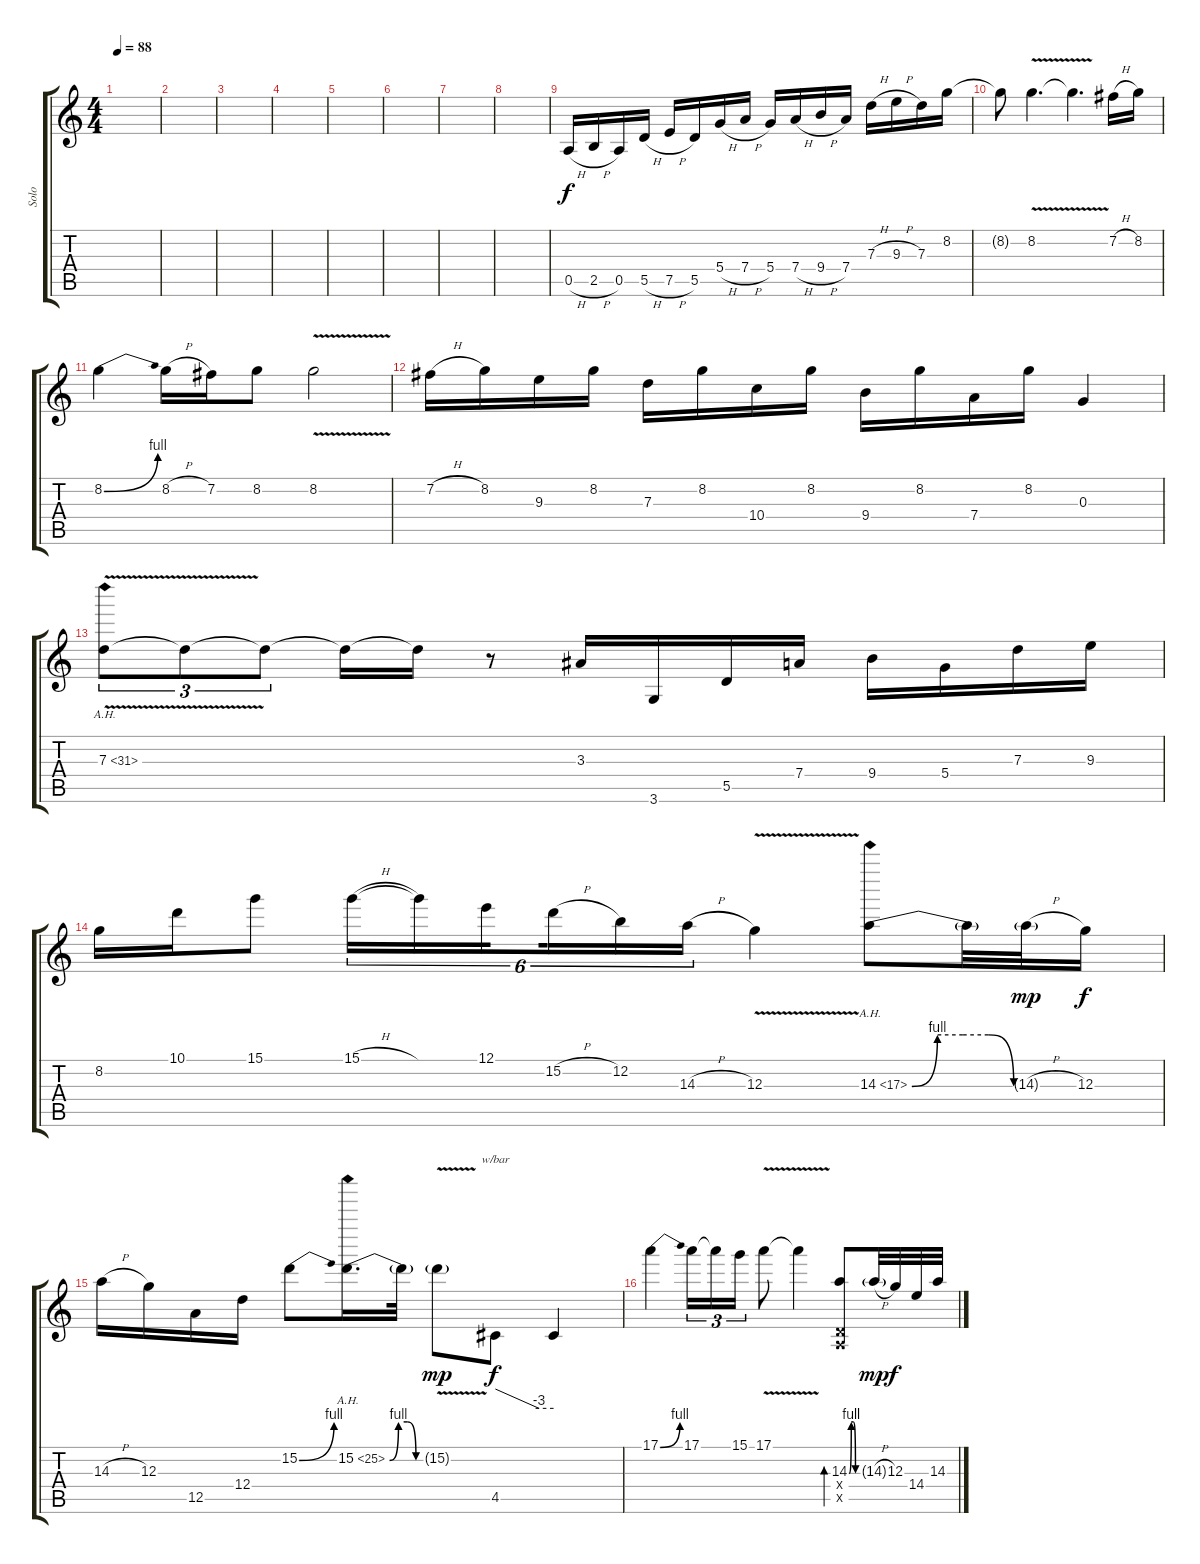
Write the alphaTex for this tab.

\track ("Solo" "Solo") {instrument distortionguitar}
\staff {score tabs}
\tuning (E4 B3 G3 D3 A2 E2) {hide}
\ts (4 4)
\tempo 88
\clef g2
\ks c
|
|
|
|
|
|
|
|
0.5{h}.16{volume 16 balance 6 instrument distortionguitar} 2.5{h}.16 0.5.16 5.5{h}.16 7.5{h}.16 5.5.16 5.4{h}.16 7.4{h}.16 5.4.16 7.4{h}.16 9.4{h}.16 7.4.16 7.3{h}.16 9.3{h}.16 7.3.16 8.2.16 |
8.2{t}.8 8.2{v}.4{d} 8.2{v t}.4{d} 7.2{h}.16 8.2.16 |
8.2{be (bend 0 0 60 4)}.4 8.2{h}.16 7.2.16 8.2.8 8.2{v}.2 |
7.2{h}.16 8.2.16 9.3.16 8.2.16 7.3.16 8.2.16 10.4.16 8.2.16 9.4.16 8.2.16 7.4.16 8.2.16 0.3.4 |
7.3{ah 24 v}.8{tu (3 2)} 7.3{t}.8{tu (3 2)} 7.3{t}.8{tu (3 2)} 7.3{t}.16 7.3{t}.16 r.8 3.3.16 3.6.16 5.5.16 7.4.16 9.4.16 5.4.16 7.3.16 9.3.16 |
8.2.16 10.1.16 15.1.8 15.1{h}.16{tu (6 4)} 15.1{t}.16{tu (6 4)} 12.1.16{tu (6 4) beam splitsecondary} 15.2{h}.16{tu (6 4)} 12.2.16{tu (6 4)} 14.3{h}.16{tu (6 4)} 12.3{v}.4 14.3{be (custom 0 0 15 4 30 4 45 4 60 0) ah 3}.8 14.3{t}.32 14.3{h g}.32{dy mp} 12.3.16{dy f} |
14.3{h}.16 12.3.16 12.5.16 12.4.16 15.2{be (bend 0 0 60 4)}.8 15.2{be (custom 0 0 15 4 30 4 45 0 60 0) ah 10}.16{d} 15.2{t}.32 15.2{v g}.8{dy mp} 4.5.8{tbe (custom default 0 0 45 -12 60 -12) dy f} 4.5{t}.4 |
17.1{be (bend 0 0 60 4)}.4 17.1.16{tu (3 2)} 17.1{t}.16{tu (3 2)} 15.1.16{tu (3 2)} 17.1{v}.8 17.1{v t}.4 (14.3{be (custom 0 0 15 4 30 4 45 0 60 0)} 0.4{x} 0.5{x}).8{bd 240} 14.3{h g}.32{dy mp} 12.3.32{dy f} 14.4.32 14.3.32
